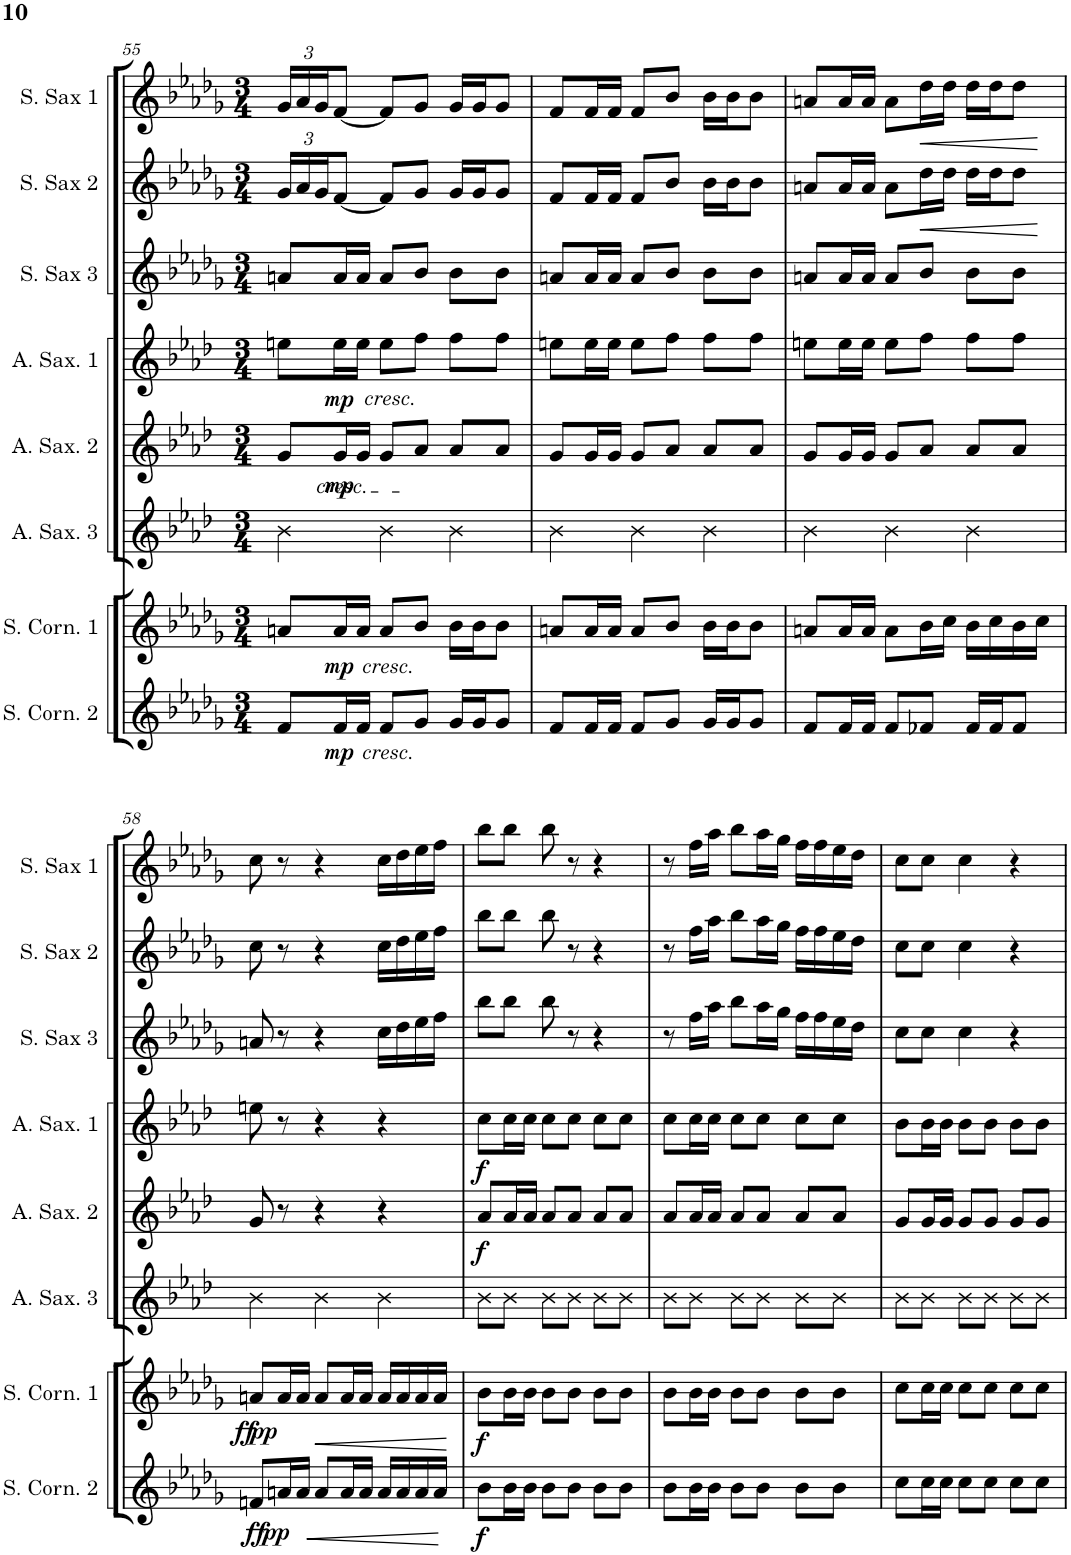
**kern	**dynam	**kern	**dynam	**kern	**kern	**dynam	**kern	**dynam	**kern	**kern	**dynam	**kern	**dynam
*part8	*part8	*part7	*part7	*part6	*part5	*part5	*part4	*part4	*part3	*part2	*part2	*part1	*part1
*staff8	*staff8	*staff7	*staff7	*staff6	*staff5	*staff5	*staff4	*staff4	*staff3	*staff2	*staff2	*staff1	*staff1
*I"Solo Cornet 2	*	*I"Solo Cornet 1	*	*I"Alt Sax 3	*I"Alt Sax 2	*	*I"Alt Sax 1	*	*I"Sopraan Sax 3	*I"Sopraan Sax 2	*	*I"Sopraan Sax 1	*
*I'S. Corn. 2	*	*I'S. Corn. 1	*	*I'A. Sax. 3	*I'A. Sax. 2	*	*I'A. Sax. 1	*	*I'S. Sax 3	*I'S. Sax 2	*	*I'S. Sax 1	*
!!LO:PB:g=z
*clefG2	*	*clefG2	*	*clefG2	*clefG2	*	*clefG2	*	*clefG2	*clefG2	*	*clefG2	*
*Trd1c2	*	*Trd1c2	*	*Trd5c9	*Trd5c9	*	*Trd5c9	*	*Trd1c2	*Trd1c2	*	*Trd1c2	*
*k[b-e-a-d-g-]	*	*k[b-e-a-d-g-]	*	*k[b-e-a-d-]	*k[b-e-a-d-]	*	*k[b-e-a-d-]	*	*k[b-e-a-d-g-]	*k[b-e-a-d-g-]	*	*k[b-e-a-d-g-]	*
*M3/4	*	*M3/4	*	*M3/4	*M3/4	*	*M3/4	*	*M3/4	*M3/4	*	*M3/4	*
*	*	*	*	*	*	*	*	*	*	*Xbrackettup	*	*Xbrackettup	*
=55	=55	=55	=55	=55	=55	=55	=55	=55	=55	=55	=55	=55	=55
8f/L	.	8an/L	.	4b-\	8g/L	.	8een\L	.	8an/L	24g-/LL	.	24g-/LL	.
.	.	.	.	.	.	.	.	.	.	24a-/	.	24a-/	.
.	.	.	.	.	.	.	.	.	.	24g-/J	.	24g-/J	.
!	!	!LO:TX:b:i:t=cresc.	!	!	!	!	!	!	!	!	!	!	!
!LO:TX:b:i:t=cresc.	!	!	!	!	!	!	!	!	!	!	!	!	!
!	!LO:DY:b	!	!LO:DY:b	!	!	!LO:DY:b	!	!LO:DY:b	!	!	!	!	!
16f/L	mp	16a/L	mp	.	16g/L	mp	16ee\L	mp	16a/L	[8f/J	.	[8f/J	.
!	!	!	!	!	!	!	!LO:TX:b:i:t=cresc.	!	!	!	!	!	!
!	!	!	!	!	!LO:TX:b:i:t=cresc.	!	!	!	!	!	!	!	!
16f/JJ	.	16a/JJ	.	.	16g/JJ	.	16ee\JJ	.	16a/JJ	.	.	.	.
8f/L	.	8a/L	.	4b-\	8g/L	.	8ee\L	.	8a/L	8f/L]	.	8f/L]	.
8g-/J	.	8b-/J	.	.	8a-/J	.	8ff\J	.	8b-/J	8g-/J	.	8g-/J	.
16g-/LL	.	16b-\LL	.	4b-\	8a-/L	.	8ff\L	.	8b-\L	16g-/LL	.	16g-/LL	.
16g-/J	.	16b-\J	.	.	.	.	.	.	.	16g-/J	.	16g-/J	.
8g-/J	.	8b-\J	.	.	8a-/J	.	8ff\J	.	8b-\J	8g-/J	.	8g-/J	.
=56	=56	=56	=56	=56	=56	=56	=56	=56	=56	=56	=56	=56	=56
8f/L	.	8an/L	.	4b-\	8g/L	.	8een\L	.	8an/L	8f/L	.	8f/L	.
16f/L	.	16a/L	.	.	16g/L	.	16ee\L	.	16a/L	16f/L	.	16f/L	.
16f/JJ	.	16a/JJ	.	.	16g/JJ	.	16ee\JJ	.	16a/JJ	16f/JJ	.	16f/JJ	.
8f/L	.	8a/L	.	4b-\	8g/L	.	8ee\L	.	8a/L	8f/L	.	8f/L	.
8g-/J	.	8b-/J	.	.	8a-/J	.	8ff\J	.	8b-/J	8b-/J	.	8b-/J	.
16g-/LL	.	16b-\LL	.	4b-\	8a-/L	.	8ff\L	.	8b-\L	16b-\LL	.	16b-\LL	.
16g-/J	.	16b-\J	.	.	.	.	.	.	.	16b-\J	.	16b-\J	.
8g-/J	.	8b-\J	.	.	8a-/J	.	8ff\J	.	8b-\J	8b-\J	.	8b-\J	.
=57	=57	=57	=57	=57	=57	=57	=57	=57	=57	=57	=57	=57	=57
8f/L	.	8an/L	.	4b-\	8g/L	.	8een\L	.	8an/L	8an/L	.	8an/L	.
16f/L	.	16a/L	.	.	16g/L	.	16ee\L	.	16a/L	16a/L	.	16a/L	.
16f/JJ	.	16a/JJ	.	.	16g/JJ	.	16ee\JJ	.	16a/JJ	16a/JJ	.	16a/JJ	.
8f/L	.	8a\L	.	4b-\	8g/L	.	8ee\L	.	8a/L	8a\L	.	8a\L	.
!	!	!	!	!	!	!	!	!	!	!	!LO:HP:b	!	!LO:HP:b
8f-X/J	.	16b-\L	.	.	8a-/J	.	8ff\J	.	8b-/J	16dd-\L	<	16dd-\L	<
.	.	16cc\JJ	.	.	.	.	.	.	.	16dd-\JJ	.	16dd-\JJ	.
16f-/LL	.	16b-\LL	.	4b-\	8a-/L	.	8ff\L	.	8b-\L	16dd-\LL	.	16dd-\LL	.
16f-/J	.	16cc\	.	.	.	.	.	.	.	16dd-\J	.	16dd-\J	.
8f-/J	.	16b-\	.	.	8a-/J	.	8ff\J	.	8b-\J	8dd-\J	.	8dd-\J	.
.	.	16cc\JJ	.	.	.	.	.	.	.	.	.	.	.
.	.	.	.	.	.	.	.	.	.	.	[	.	[
!!LO:LB:g=z
=58	=58	=58	=58	=58	=58	=58	=58	=58	=58	=58	=58	=58	=58
!	!LO:DY:b	!	!LO:DY:b	!	!	!	!	!	!	!	!	!	!
8fn/L	ff	8an/L	ff	4b-\	8g/	.	8een\	.	8an/	8cc\	.	8cc\	.
!	!LO:DY:b	!	!LO:DY:b	!	!	!	!	!	!	!	!	!	!
16an/L	pp	16a/L	pp	.	8r	.	8r	.	8r	8r	.	8r	.
16a/JJ	.	16a/JJ	.	.	.	.	.	.	.	.	.	.	.
!	!LO:HP:b	!	!LO:HP:b	!	!	!	!	!	!	!	!	!	!
8a/L	<	8a/L	<	4b-\	4r	.	4r	.	4r	4r	.	4r	.
16a/L	.	16a/L	.	.	.	.	.	.	.	.	.	.	.
16a/JJ	.	16a/JJ	.	.	.	.	.	.	.	.	.	.	.
16a/LL	.	16a/LL	.	4b-\	4r	.	4r	.	16cc\LL	16cc\LL	.	16cc\LL	.
16a/	.	16a/	.	.	.	.	.	.	16dd-\	16dd-\	.	16dd-\	.
16a/	.	16a/	.	.	.	.	.	.	16ee-\	16ee-\	.	16ee-\	.
16a/JJ	.	16a/JJ	.	.	.	.	.	.	16ff\JJ	16ff\JJ	.	16ff\JJ	.
.	[	.	[	.	.	.	.	.	.	.	.	.	.
=59	=59	=59	=59	=59	=59	=59	=59	=59	=59	=59	=59	=59	=59
!	!LO:DY:b	!	!LO:DY:b	!	!	!LO:DY:b	!	!LO:DY:b	!	!	!	!	!
8b-\L	f	8b-\L	f	8b-\L	8a-/L	f	8cc\L	f	8bb-\L	8bb-\L	.	8bb-\L	.
16b-\L	.	16b-\L	.	8b-\J	16a-/L	.	16cc\L	.	8bb-\J	8bb-\J	.	8bb-\J	.
16b-\JJ	.	16b-\JJ	.	.	16a-/JJ	.	16cc\JJ	.	.	.	.	.	.
8b-\L	.	8b-\L	.	8b-\L	8a-/L	.	8cc\L	.	8bb-\	8bb-\	.	8bb-\	.
8b-\J	.	8b-\J	.	8b-\J	8a-/J	.	8cc\J	.	8r	8r	.	8r	.
8b-\L	.	8b-\L	.	8b-\L	8a-/L	.	8cc\L	.	4r	4r	.	4r	.
8b-\J	.	8b-\J	.	8b-\J	8a-/J	.	8cc\J	.	.	.	.	.	.
=60	=60	=60	=60	=60	=60	=60	=60	=60	=60	=60	=60	=60	=60
8b-\L	.	8b-\L	.	8b-\L	8a-/L	.	8cc\L	.	8r	8r	.	8r	.
16b-\L	.	16b-\L	.	8b-\J	16a-/L	.	16cc\L	.	16ff\LL	16ff\LL	.	16ff\LL	.
16b-\JJ	.	16b-\JJ	.	.	16a-/JJ	.	16cc\JJ	.	16aa-\JJ	16aa-\JJ	.	16aa-\JJ	.
8b-\L	.	8b-\L	.	8b-\L	8a-/L	.	8cc\L	.	8bb-\L	8bb-\L	.	8bb-\L	.
8b-\J	.	8b-\J	.	8b-\J	8a-/J	.	8cc\J	.	16aa-\L	16aa-\L	.	16aa-\L	.
.	.	.	.	.	.	.	.	.	16gg-\JJ	16gg-\JJ	.	16gg-\JJ	.
8b-\L	.	8b-\L	.	8b-\L	8a-/L	.	8cc\L	.	16ff\LL	16ff\LL	.	16ff\LL	.
.	.	.	.	.	.	.	.	.	16ff\	16ff\	.	16ff\	.
8b-\J	.	8b-\J	.	8b-\J	8a-/J	.	8cc\J	.	16ee-\	16ee-\	.	16ee-\	.
.	.	.	.	.	.	.	.	.	16dd-\JJ	16dd-\JJ	.	16dd-\JJ	.
=61	=61	=61	=61	=61	=61	=61	=61	=61	=61	=61	=61	=61	=61
8cc\L	.	8cc\L	.	8b-\L	8g/L	.	8b-\L	.	8cc\L	8cc\L	.	8cc\L	.
16cc\L	.	16cc\L	.	8b-\J	16g/L	.	16b-\L	.	8cc\J	8cc\J	.	8cc\J	.
16cc\JJ	.	16cc\JJ	.	.	16g/JJ	.	16b-\JJ	.	.	.	.	.	.
8cc\L	.	8cc\L	.	8b-\L	8g/L	.	8b-\L	.	4cc\	4cc\	.	4cc\	.
8cc\J	.	8cc\J	.	8b-\J	8g/J	.	8b-\J	.	.	.	.	.	.
8cc\L	.	8cc\L	.	8b-\L	8g/L	.	8b-\L	.	4r	4r	.	4r	.
8cc\J	.	8cc\J	.	8b-\J	8g/J	.	8b-\J	.	.	.	.	.	.
=	=	=	=	=	=	=	=	=	=	=	=	=	=
*-	*-	*-	*-	*-	*-	*-	*-	*-	*-	*-	*-	*-	*-
